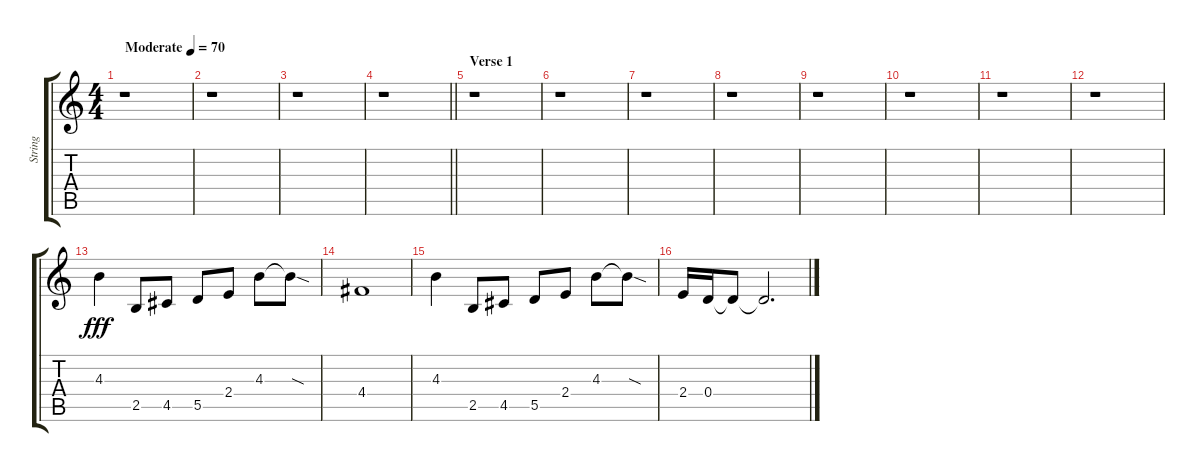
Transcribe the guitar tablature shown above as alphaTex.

\track ("String" "String") {instrument contrabass}
\staff {score tabs}
\tuning (E4 B3 G3 D3 A2 E2) {hide}
\ts (4 4)
\tempo (70 "Moderate")
\clef g2
\ks c
r.1{dy fff instrument contrabass} |
r.1 |
r.1 |
\barLineRight lightlight
r.1 |
\section ("" "Verse 1")
r.1 |
r.1 |
r.1 |
r.1 |
r.1 |
r.1 |
r.1 |
r.1 |
4.3.4 2.5.8 4.5.8 5.5.8 2.4.8 4.3.8 4.3{sod t}.8 |
4.4.1{volume 4} |
4.3.4{volume 16} 2.5.8 4.5.8 5.5.8 2.4.8 4.3.8 4.3{sod t}.8 |
2.4.16 0.4.16{volume 4} 0.4{t}.8 0.4{t}.2{d}
